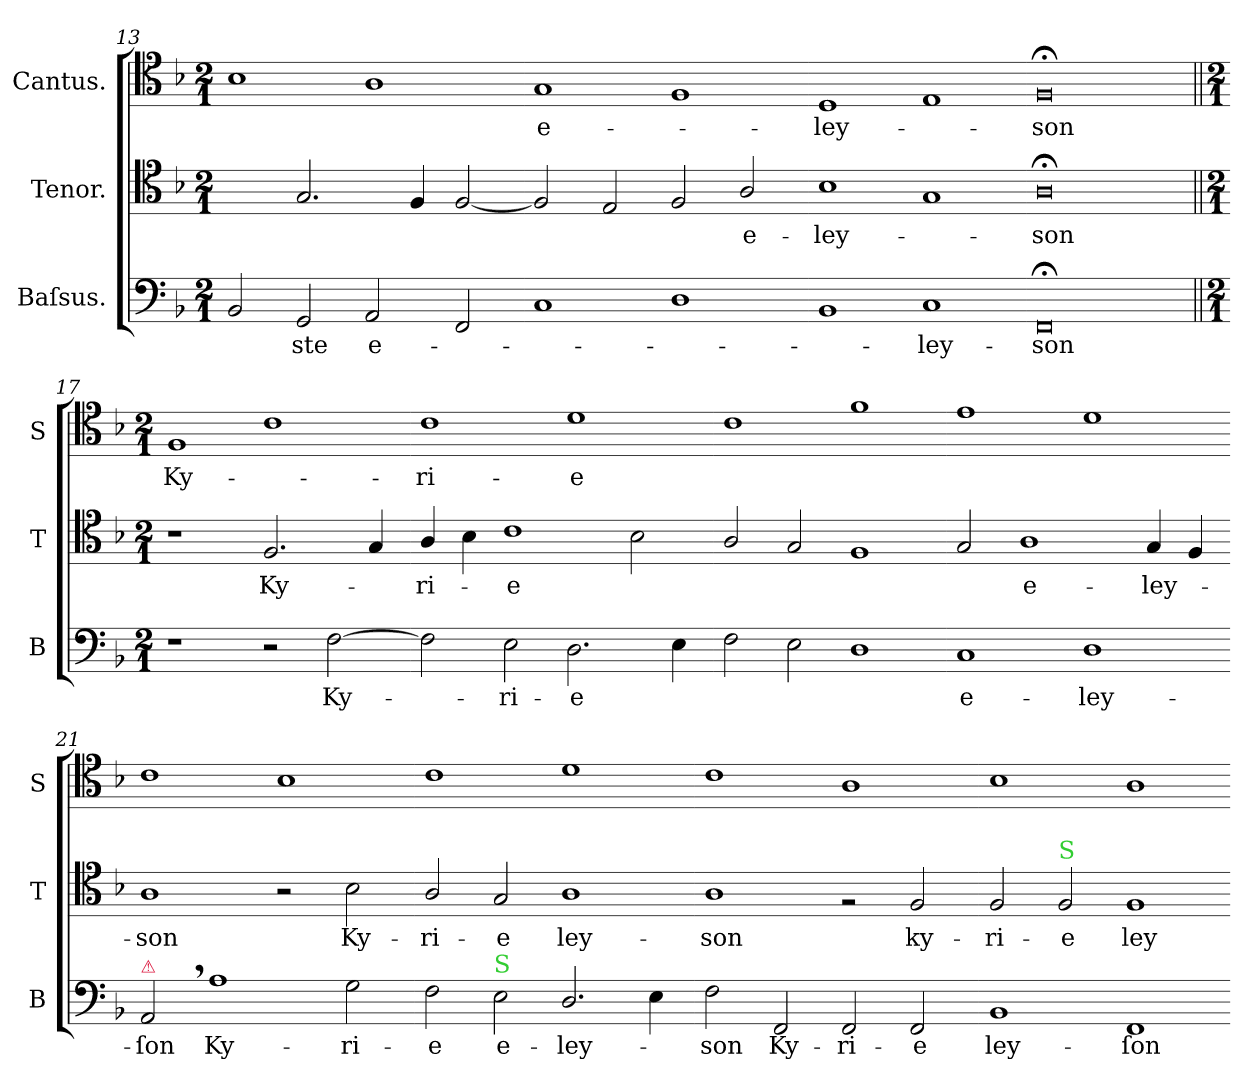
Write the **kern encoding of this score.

**kern	**text	**kern	**text	**kern	**text
*part3	*part3	*part2	*part2	*part1	*part1
*staff3	*staff3	*staff2	*staff2	*staff1	*staff1
*I"Baſsus.	*	*I"Tenor.	*	*I"Cantus.	*
*I'B	*	*I'T	*	*I'S	*
*clefF4	*	*clefC4	*	*clefC4	*
*k[b-]	*	*k[b-]	*	*k[b-]	*
*M2/1	*	*M2/1	*	*M2/1	*
=13	=13	=13	=13	=13	=13
2BB-/	.	2ryy	.	1B-	.
!	!LO:LY:i	!	!	!	!
2GG/	-ste	2.G/	.	.	.
!	!LO:LY:i	!	!	!	!
2AA/	e-	.	.	1A	.
.	.	4F/	.	.	.
2FF/	.	[2F/	.	.	.
=14-	=14-	=14-	=14-	=14-	=14-
1C	.	2F/]	.	1G	e-
.	.	2E/	.	.	.
1D	.	2F/	.	1F	.
.	.	2A/	e-	.	.
=15-	=15-	=15-	=15-	=15-	=15-
1BB-	.	1B-	-ley-	1D	-ley-
!	!LO:LY:i	!	!	!	!
1C	-ley-	1G	.	1E	.
=16-	=16-	=16-	=16-	=16-	=16-
!	!LO:LY:i	!	!	!	!
0FF;<;	-son	0A;<;	-son	0F;<;	-son
=17||	=17||	=17||	=17||	=17||	=17||
*M2/1	*	*M2/1	*	*M2/1	*
1r	.	1r	.	1F	Ky-
2r	.	2.F/	Ky-	1c	.
[2F\	Ky-	.	.	.	.
.	.	4G/	.	.	.
=18-	=18-	=18-	=18-	=18-	=18-
2F\]	.	4A/	-ri-	1c	-ri-
.	.	4B-\	.	.	.
2E\	-ri-	1c	-e	.	.
2.D\	-e	.	.	1d	-e
.	.	2B-\	.	.	.
4E\	.	.	.	.	.
=19-	=19-	=19-	=19-	=19-	=19-
2F\	.	2A/	.	1c	.
2E\	.	2G/	.	.	.
1D	.	1F	.	1f	.
=20-	=20-	=20-	=20-	=20-	=20-
1C	e-	2G/	.	1e	.
.	.	1A	e-	.	.
1D	-ley-	.	.	1d	.
.	.	4G/	-ley-	.	.
.	.	4F/	.	.	.
=21-	=21-	=21-	=21-	=21-	=21-
!LO:TX:a:color=crimson:t=⚠	!	!	!	!	!
2AA,</	-ſon	1A	-son	1c	.
!	!LO:LY:i	!	!	!	!
1A	Ky-	.	.	.	.
.	.	2r	.	1B-	.
!	!LO:LY:i	!	!LO:LY:i	!	!
2G\	-ri-	2B-\	Ky-	.	.
=22-	=22-	=22-	=22-	=22-	=22-
!	!LO:LY:i	!	!LO:LY:i	!	!
2F\	-e	2A/	-ri-	1c	.
!LO:TX:a:color=limegreen:t=S	!	!	!	!	!
!	!LO:LY:i	!	!LO:LY:i	!	!
2E\	e-	2G/	-e	.	.
!	!LO:LY:i	!	!LO:LY:i	!	!
2.D/	-ley-	1A	ley-	1d	.
4E\	.	.	.	.	.
=23-	=23-	=23-	=23-	=23-	=23-
!	!LO:LY:i	!	!LO:LY:i	!	!
2F\	-son	1A	-son	1c	.
!	!LO:LY:i	!	!	!	!
2FF/	Ky-	.	.	.	.
!	!LO:LY:i	!	!	!	!
2FF/	-ri-	2rF	.	1A	.
!	!LO:LY:i	!	!	!	!
2FF/	-e	2F/	ky-	.	.
=24-	=24-	=24-	=24-	=24-	=24-
!	!LO:LY:i	!	!	!	!
1BB-	ley-	2F/	-ri-	1B-	.
!	!	!LO:TX:a:color=limegreen:t=S	!	!	!
.	.	2F/	-e	.	.
!	!LO:LY:i	!	!	!	!
1FF	-ſon	1F	ley-	1A	.
=-	=-	=-	=-	=-	=-
*-	*-	*-	*-	*-	*-
